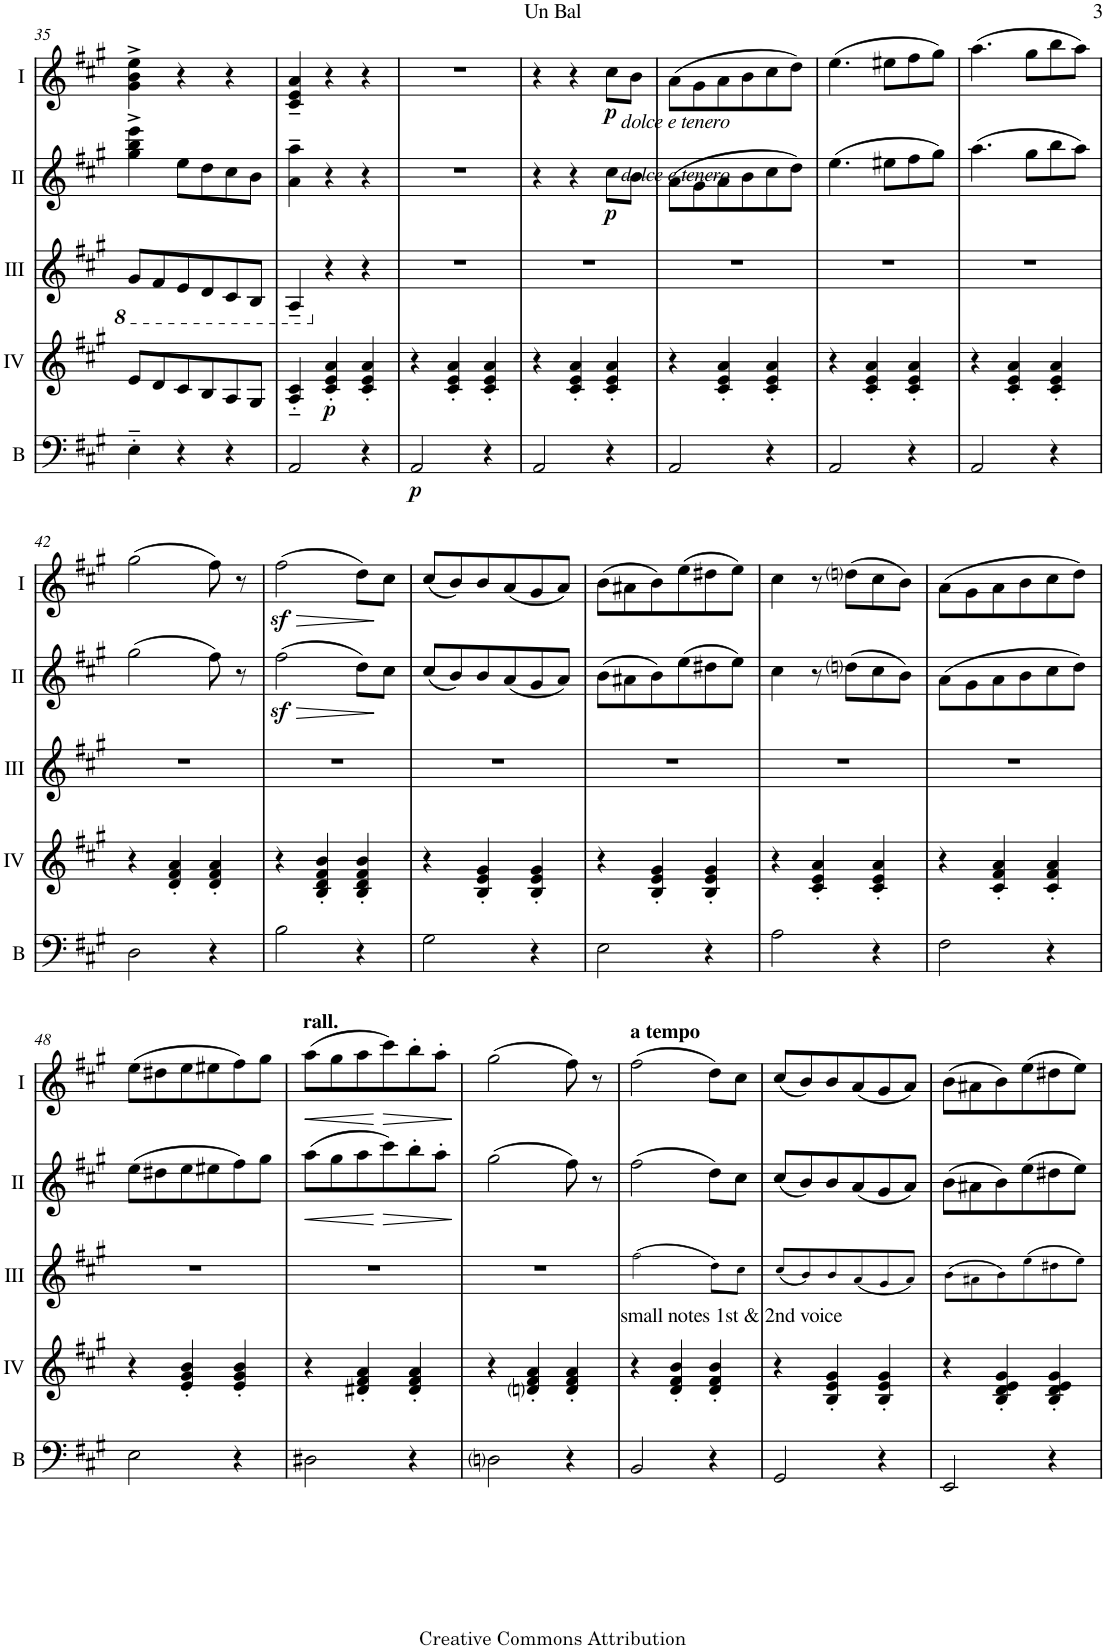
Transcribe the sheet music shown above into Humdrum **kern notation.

**kern	**dynam	**kern	**dynam	**kern	**kern	**dynam	**kern	**dynam
*part5	*part5	*part4	*part4	*part3	*part2	*part2	*part1	*part1
*staff5	*staff5	*staff4	*staff4	*staff3	*staff2	*staff2	*staff1	*staff1
*I"Bass	*	*I"Acc. 4	*	*I"Acc. 3	*I"Acc. 2	*	*I"Acc. 1	*
*I'B	*	*	*	*	*	*	*	*
!!LO:PB:g=z
*clefF4	*	*clefG2	*	*clefG2	*clefG2	*	*clefG2	*
*Trd7c12	*	*	*	*	*	*	*	*
*k[f#c#g#]	*	*k[f#c#g#]	*	*k[f#c#g#]	*k[f#c#g#]	*	*k[f#c#g#]	*
*M3/4	*	*M3/4	*	*M3/4	*M3/4	*	*M3/4	*
=35	=35	=35	=35	=35	=35	=35	=35	=35
4E'~\	.	8e/L	.	8G#/L	4gg#\^ 4bb\^ 4eee\^	.	4g#\^ 4b\^ 4ee\^	.
.	.	8d/	.	8F#/	.	.	.	.
4r	.	8c#/	.	8E/	8ee\L	.	4r	.
.	.	8B/	.	8D/	8dd\	.	.	.
4r	.	8A/	.	8C#/	8cc#\	.	4r	.
.	.	8G#/J	.	8BB/J	8b\J	.	.	.
=36	=36	=36	=36	=36	=36	=36	=36	=36
2AA/	.	4A/'~ 4c#/'~	.	4AA~/	4a\~ 4aa\~	.	4c#/~ 4e/~ 4a/~	.
!	!	!	!LO:DY:b	!	!	!	!	!
.	.	4c#/' 4e/' 4a/'	p	4r	4r	.	4r	.
4r	.	4c#/' 4e/' 4a/'	.	4r	4r	.	4r	.
=37	=37	=37	=37	=37	=37	=37	=37	=37
!	!LO:DY:b	!	!	!	!	!	!	!
2AA/	p	4r	.	2.r	2.r	.	2.r	.
.	.	4c#/' 4e/' 4a/'	.	.	.	.	.	.
4r	.	4c#/' 4e/' 4a/'	.	.	.	.	.	.
=38	=38	=38	=38	=38	=38	=38	=38	=38
2AA/	.	4r	.	2.r	4r	.	4r	.
.	.	4c#/' 4e/' 4a/'	.	.	4r	.	4r	.
!	!	!	!	!	!	!	!LO:TX:b:i:t=dolce e tenero	!
!	!	!	!	!	!LO:TX:b:i:t=dolce e tenero	!	!	!
!	!	!	!	!	!	!LO:DY:b	!	!LO:DY:b
4r	.	4c#/' 4e/' 4a/'	.	.	8cc#\L	p	8cc#\L	p
.	.	.	.	.	8b\J	.	8b\J	.
=39	=39	=39	=39	=39	=39	=39	=39	=39
2AA/	.	4r	.	2.r	(8a\L	.	(8a\L	.
.	.	.	.	.	8g#\	.	8g#\	.
.	.	4c#/' 4e/' 4a/'	.	.	8a\	.	8a\	.
.	.	.	.	.	8b\	.	8b\	.
4r	.	4c#/' 4e/' 4a/'	.	.	8cc#\	.	8cc#\	.
.	.	.	.	.	8dd\J)	.	8dd\J)	.
=40	=40	=40	=40	=40	=40	=40	=40	=40
2AA/	.	4r	.	2.r	(4.ee\	.	(4.ee\	.
.	.	4c#/' 4e/' 4a/'	.	.	.	.	.	.
.	.	.	.	.	8ee#X\L	.	8ee#X\L	.
4r	.	4c#/' 4e/' 4a/'	.	.	8ff#\	.	8ff#\	.
.	.	.	.	.	8gg#\J)	.	8gg#\J)	.
=41	=41	=41	=41	=41	=41	=41	=41	=41
2AA/	.	4r	.	2.r	(4.aa\	.	(4.aa\	.
.	.	4c#/' 4e/' 4a/'	.	.	.	.	.	.
.	.	.	.	.	8gg#\L	.	8gg#\L	.
4r	.	4c#/' 4e/' 4a/'	.	.	8bb\	.	8bb\	.
.	.	.	.	.	8aa\J)	.	8aa\J)	.
!!LO:LB:g=z
=42	=42	=42	=42	=42	=42	=42	=42	=42
2D\	.	4r	.	2.r	(2gg#\	.	(2gg#\	.
.	.	4d/' 4f#/' 4a/'	.	.	.	.	.	.
4r	.	4d/' 4f#/' 4a/'	.	.	8ff#\)	.	8ff#\)	.
.	.	.	.	.	8r	.	8r	.
=43	=43	=43	=43	=43	=43	=43	=43	=43
!	!	!	!	!	!	!LO:HP:b	!	!LO:HP:b
2B\	.	4r	.	2.r	(2ff#z<\	>	(2ff#z<\	>
.	.	4B/' 4d/' 4f#/' 4b/'	.	.	.	.	.	.
4r	.	4B/' 4d/' 4f#/' 4b/'	.	.	8dd\L)	.	8dd\L)	.
.	.	.	.	.	8cc#\J	]	8cc#\J	]
=44	=44	=44	=44	=44	=44	=44	=44	=44
2G#\	.	4r	.	2.r	(8cc#/L	.	(8cc#/L	.
.	.	.	.	.	8b/)	.	8b/)	.
.	.	4B/' 4e/' 4g#/'	.	.	8b/	.	8b/	.
.	.	.	.	.	(8a/	.	(8a/	.
4r	.	4B/' 4e/' 4g#/'	.	.	8g#/	.	8g#/	.
.	.	.	.	.	8a/J)	.	8a/J)	.
=45	=45	=45	=45	=45	=45	=45	=45	=45
2E\	.	4r	.	2.r	(8b\L	.	(8b\L	.
.	.	.	.	.	8a#X\	.	8a#X\	.
.	.	4B/' 4e/' 4g#/'	.	.	8b\)	.	8b\)	.
.	.	.	.	.	(8ee\	.	(8ee\	.
4r	.	4B/' 4e/' 4g#/'	.	.	8dd#X\	.	8dd#X\	.
.	.	.	.	.	8ee\J)	.	8ee\J)	.
=46	=46	=46	=46	=46	=46	=46	=46	=46
2A\	.	4r	.	2.r	4cc#\	.	4cc#\	.
.	.	4c#/' 4e/' 4a/'	.	.	8r	.	8r	.
.	.	.	.	.	(8ddni\L	.	(8ddni\L	.
4r	.	4c#/' 4e/' 4a/'	.	.	8cc#\	.	8cc#\	.
.	.	.	.	.	8b\J)	.	8b\J)	.
=47	=47	=47	=47	=47	=47	=47	=47	=47
2F#\	.	4r	.	2.r	(8a\L	.	(8a\L	.
.	.	.	.	.	8g#\	.	8g#\	.
.	.	4c#/' 4f#/' 4a/'	.	.	8a\	.	8a\	.
.	.	.	.	.	8b\	.	8b\	.
4r	.	4c#/' 4f#/' 4a/'	.	.	8cc#\	.	8cc#\	.
.	.	.	.	.	8dd\J)	.	8dd\J)	.
!!LO:LB:g=z
=48	=48	=48	=48	=48	=48	=48	=48	=48
2E\	.	4r	.	2.r	(8ee\L	.	(8ee\L	.
.	.	.	.	.	8dd#X\	.	8dd#X\	.
.	.	4e/' 4g#/' 4b/'	.	.	8ee\	.	8ee\	.
.	.	.	.	.	8ee#X\	.	8ee#X\	.
4r	.	4e/' 4g#/' 4b/'	.	.	8ff#\)	.	8ff#\)	.
.	.	.	.	.	8gg#\J	.	8gg#\J	.
=49	=49	=49	=49	=49	=49	=49	=49	=49
!	!	!	!	!	!	!	!LO:TX:a:B:t=rall.	!
!	!	!	!	!	!	!LO:HP:b	!	!LO:HP:b
2D#X\	.	4r	.	2.r	(8aa\L	<	(8aa\L	<
.	.	.	.	.	8gg#\	.	8gg#\	.
.	.	4d#X/' 4f#/' 4a/'	.	.	8aa\	.	8aa\	.
!	!	!	!	!	!	!LO:HP:n=1:b	!	!LO:HP:n=1:b
.	.	.	.	.	8ccc#\)	[ >	8ccc#\)	[ >
4r	.	4d#/' 4f#/' 4a/'	.	.	8bb'\	.	8bb'\	.
.	.	.	.	.	8aa'\J	.	8aa'\J	.
.	.	.	.	.	.	]	.	]
=50	=50	=50	=50	=50	=50	=50	=50	=50
2Dni\	.	4r	.	2.r	(2gg#\	.	(2gg#\	.
.	.	4dni/' 4f#/' 4a/'	.	.	.	.	.	.
4r	.	4d/' 4f#/' 4a/'	.	.	8ff#\)	.	8ff#\)	.
.	.	.	.	.	8r	.	8r	.
=51	=51	=51	=51	=51	=51	=51	=51	=51
!	!	!	!	!	!	!	!LO:TX:a:B:t=a tempo	!
!	!	!	!	!LO:TX:b:t=small notes 1st & 2nd voice	!	!	!	!
2BB/	.	4r	.	(2ff#\	(2ff#\	.	(2ff#\	.
.	.	4d/' 4f#/' 4b/'	.	.	.	.	.	.
4r	.	4d/' 4f#/' 4b/'	.	8dd\L)	8dd\L)	.	8dd\L)	.
.	.	.	.	8cc#\J	8cc#\J	.	8cc#\J	.
=52	=52	=52	=52	=52	=52	=52	=52	=52
2GG#/	.	4r	.	(8cc#/L	(8cc#/L	.	(8cc#/L	.
.	.	.	.	8b/)	8b/)	.	8b/)	.
.	.	4B/' 4e/' 4g#/'	.	8b/	8b/	.	8b/	.
.	.	.	.	(8a/	(8a/	.	(8a/	.
4r	.	4B/' 4e/' 4g#/'	.	8g#/	8g#/	.	8g#/	.
.	.	.	.	8a/J)	8a/J)	.	8a/J)	.
=53	=53	=53	=53	=53	=53	=53	=53	=53
2EE/	.	4r	.	(8b\L	(8b\L	.	(8b\L	.
.	.	.	.	8a#X\	8a#X\	.	8a#X\	.
.	.	4B/' 4d/' 4e/' 4g#/'	.	8b\)	8b\)	.	8b\)	.
.	.	.	.	(8ee\	(8ee\	.	(8ee\	.
4r	.	4B/' 4d/' 4e/' 4g#/'	.	8dd#X\	8dd#X\	.	8dd#X\	.
.	.	.	.	8ee\J)	8ee\J)	.	8ee\J)	.
=	=	=	=	=	=	=	=	=
*-	*-	*-	*-	*-	*-	*-	*-	*-
